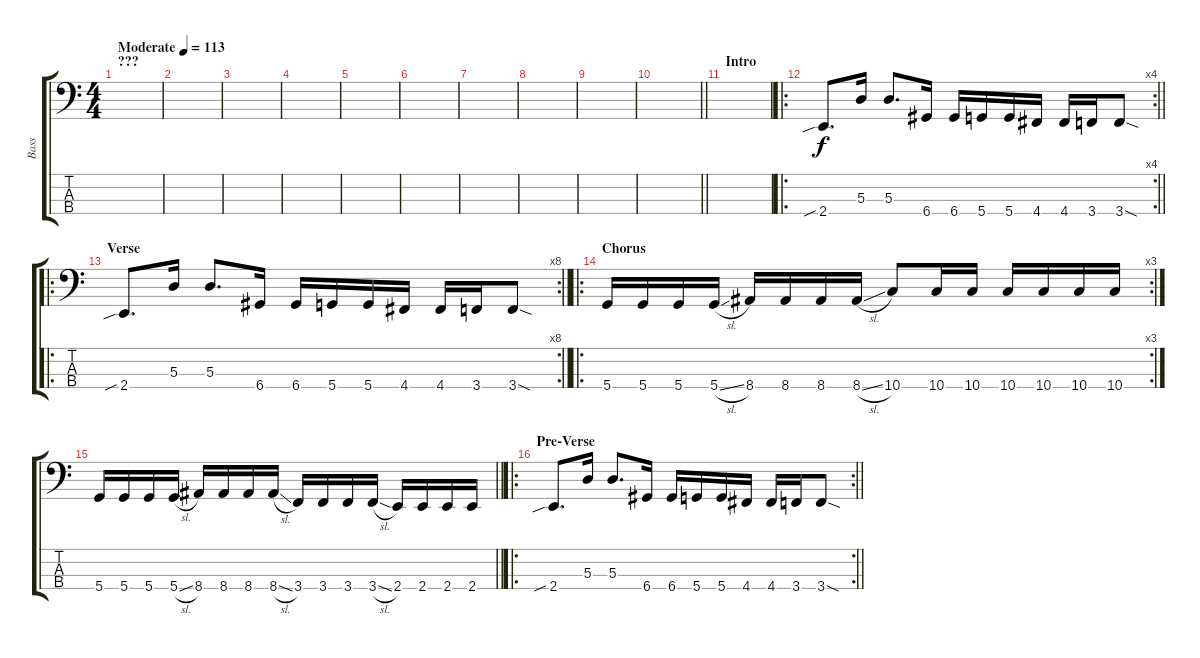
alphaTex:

\track ("Bass" "Bass") {instrument electricbassfinger}
\staff {score tabs}
\tuning (G2 D2 A1 D1) {hide}
\ts (4 4)
\section ("" "???")
\tempo (113 "Moderate")
\clef f4
\ks c
|
|
|
|
|
|
|
|
|
\barLineRight lightlight
|
\section ("" "Intro")
|
\ro
\rc 4
\barLineRight lightlight
2.4{sib}.8{d} 5.3.16 5.3.8{d} 6.4.16 6.4.16 5.4.16 5.4.16 4.4.16 4.4.16 3.4.16 3.4{sod}.8 |
\ro
\rc 8
\section ("" "Verse")
\barLineRight lightlight
2.4{sib}.8{d} 5.3.16 5.3.8{d} 6.4.16 6.4.16 5.4.16 5.4.16 4.4.16 4.4.16 3.4.16 3.4{sod}.8 |
\ro
\rc 3
\section ("" "Chorus")
5.4.16 5.4.16 5.4.16 5.4{sl}.16 8.4.16 8.4.16 8.4.16 8.4{sl}.16 10.4.8 10.4.16 10.4.16 10.4.16 10.4.16 10.4.16 10.4.16 |
\barLineRight lightlight
5.4.16 5.4.16 5.4.16 5.4{sl}.16 8.4.16 8.4.16 8.4.16 8.4{sl}.16 3.4.16 3.4.16 3.4.16 3.4{sl}.16 2.4.16 2.4.16 2.4.16 2.4.16 |
\ro
\rc 2
\section ("" "Pre-Verse")
\barLineRight lightlight
2.4{sib}.8{d} 5.3.16 5.3.8{d} 6.4.16 6.4.16 5.4.16 5.4.16 4.4.16 4.4.16 3.4.16 3.4{sod}.8
